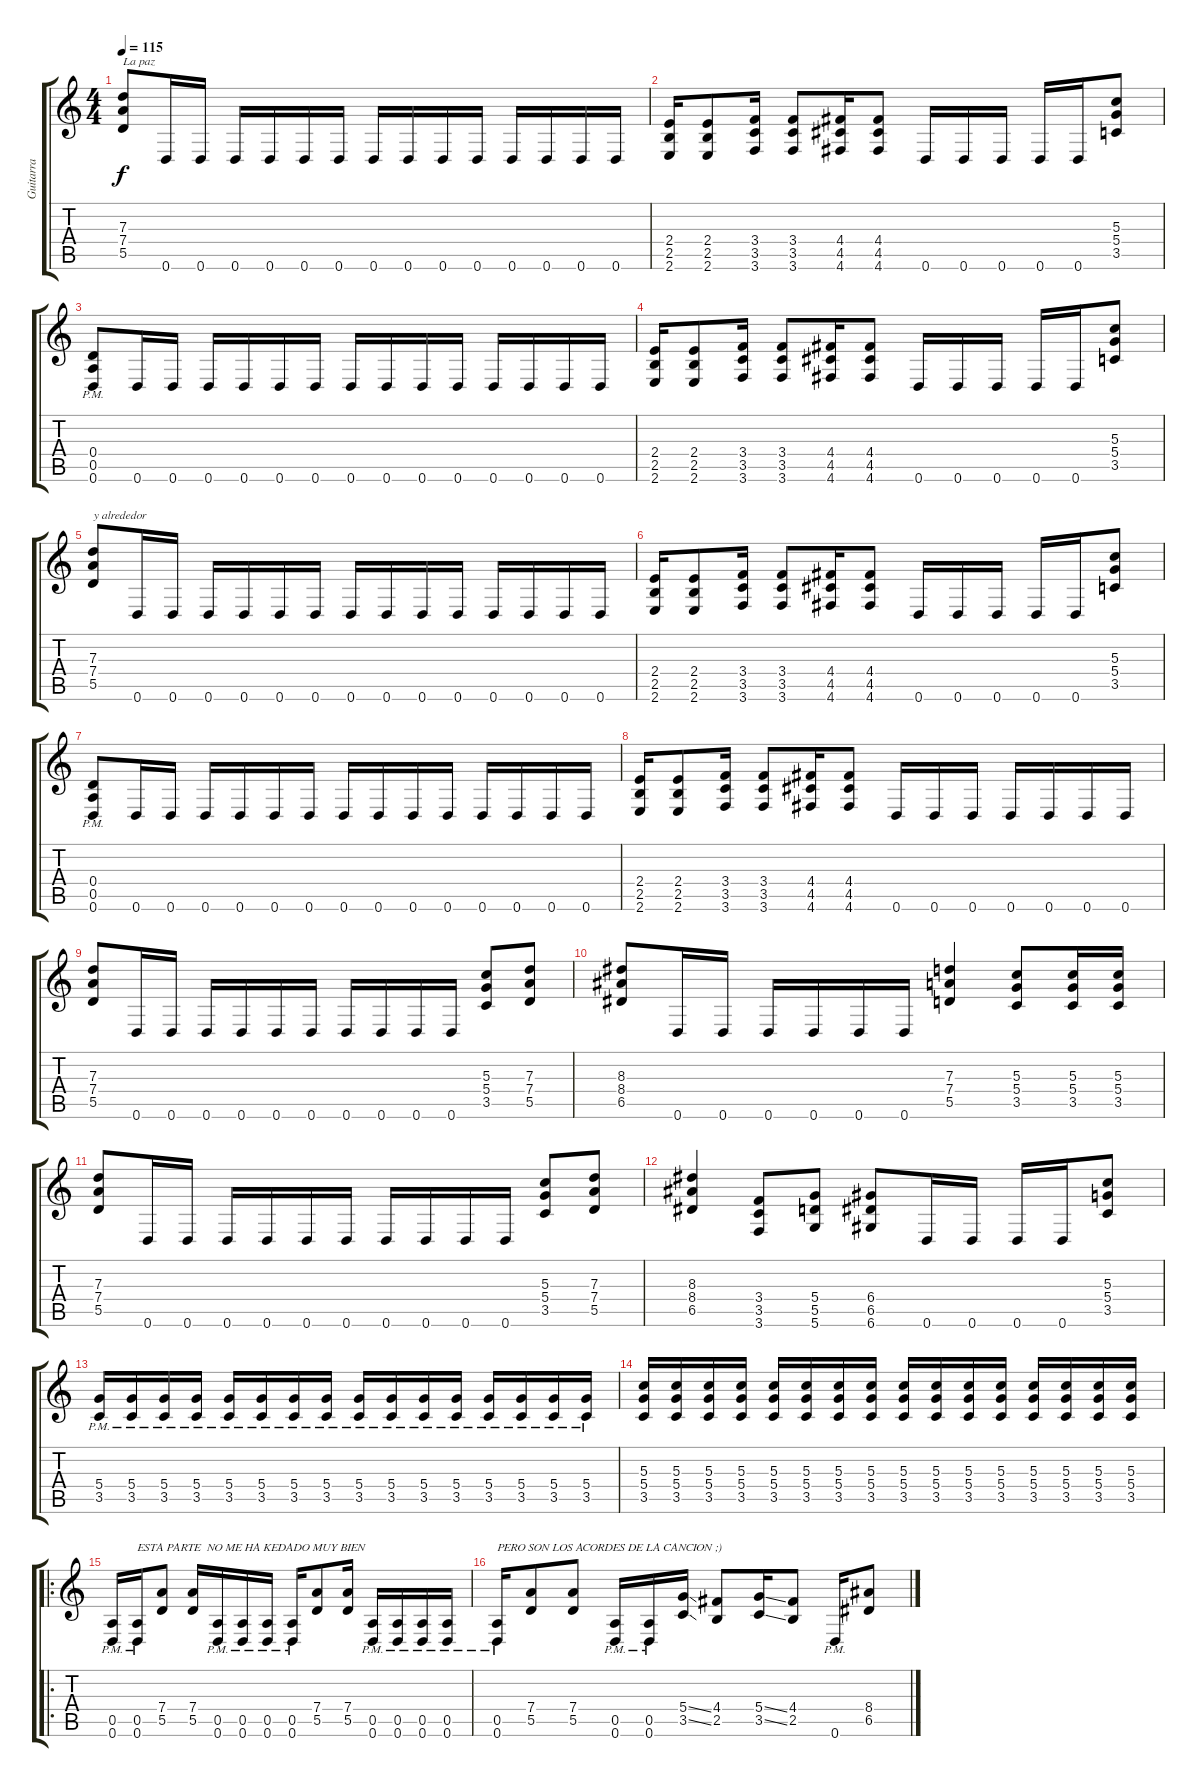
\track ("Guitarra" "Guitarra") {instrument distortionguitar}
\staff {score tabs}
\tuning (E4 B3 G3 D3 A2 D2) {hide}
\ts (4 4)
\tempo 115
\clef g2
\ks c
(7.3 7.4 5.5).8{txt "La paz " dy f} 0.6.16 0.6.16 0.6.16 0.6.16 0.6.16 0.6.16 0.6.16 0.6.16 0.6.16 0.6.16 0.6.16 0.6.16 0.6.16 0.6.16 |
(2.4 2.5 2.6).16 (2.4 2.5 2.6).8 (3.4 3.5 3.6).16 (3.4 3.5 3.6).8 (4.4 4.5 4.6).16 (4.4 4.5 4.6).8 0.6.16 0.6.16 0.6.16 0.6.16 0.6.16 (5.3 5.4 3.5).8 |
(0.4{pm} 0.5{pm} 0.6{pm}).8 0.6.16 0.6.16 0.6.16 0.6.16 0.6.16 0.6.16 0.6.16 0.6.16 0.6.16 0.6.16 0.6.16 0.6.16 0.6.16 0.6.16 |
(2.4 2.5 2.6).16 (2.4 2.5 2.6).8 (3.4 3.5 3.6).16 (3.4 3.5 3.6).8 (4.4 4.5 4.6).16 (4.4 4.5 4.6).8 0.6.16 0.6.16 0.6.16 0.6.16 0.6.16 (5.3 5.4 3.5).8 |
(7.3 7.4 5.5).8{txt "y alrededor"} 0.6.16 0.6.16 0.6.16 0.6.16 0.6.16 0.6.16 0.6.16 0.6.16 0.6.16 0.6.16 0.6.16 0.6.16 0.6.16 0.6.16 |
(2.4 2.5 2.6).16 (2.4 2.5 2.6).8 (3.4 3.5 3.6).16 (3.4 3.5 3.6).8 (4.4 4.5 4.6).16 (4.4 4.5 4.6).8 0.6.16 0.6.16 0.6.16 0.6.16 0.6.16 (5.3 5.4 3.5).8 |
(0.4{pm} 0.5{pm} 0.6{pm}).8 0.6.16 0.6.16 0.6.16 0.6.16 0.6.16 0.6.16 0.6.16 0.6.16 0.6.16 0.6.16 0.6.16 0.6.16 0.6.16 0.6.16 |
(2.4 2.5 2.6).16 (2.4 2.5 2.6).8 (3.4 3.5 3.6).16 (3.4 3.5 3.6).8 (4.4 4.5 4.6).16 (4.4 4.5 4.6).8 0.6.16 0.6.16 0.6.16 0.6.16 0.6.16 0.6.16 0.6.16 |
(7.3 7.4 5.5).8 0.6.16 0.6.16 0.6.16 0.6.16 0.6.16 0.6.16 0.6.16 0.6.16 0.6.16 0.6.16 (5.3 5.4 3.5).8 (7.3 7.4 5.5).8 |
(8.3 8.4 6.5).8 0.6.16 0.6.16 0.6.16 0.6.16 0.6.16 0.6.16 (7.3 7.4 5.5).4 (5.3 5.4 3.5).8 (5.3 5.4 3.5).16 (5.3 5.4 3.5).16 |
(7.3 7.4 5.5).8 0.6.16 0.6.16 0.6.16 0.6.16 0.6.16 0.6.16 0.6.16 0.6.16 0.6.16 0.6.16 (5.3 5.4 3.5).8 (7.3 7.4 5.5).8 |
(8.3 8.4 6.5).4 (3.4 3.5 3.6).8 (5.4 5.5 5.6).8 (6.4 6.5 6.6).8 0.6.16 0.6.16 0.6.16 0.6.16 (5.3 5.4 3.5).8 |
(5.4{pm} 3.5{pm}).16 (5.4{pm} 3.5{pm}).16 (5.4{pm} 3.5{pm}).16 (5.4{pm} 3.5{pm}).16 (5.4{pm} 3.5{pm}).16 (5.4{pm} 3.5{pm}).16 (5.4{pm} 3.5{pm}).16 (5.4{pm} 3.5{pm}).16 (5.4{pm} 3.5{pm}).16 (5.4{pm} 3.5{pm}).16 (5.4{pm} 3.5{pm}).16 (5.4{pm} 3.5{pm}).16 (5.4{pm} 3.5{pm}).16 (5.4{pm} 3.5{pm}).16 (5.4{pm} 3.5{pm}).16 (5.4{pm} 3.5{pm}).16 |
(5.3 5.4 3.5).16 (5.3 5.4 3.5).16 (5.3 5.4 3.5).16 (5.3 5.4 3.5).16 (5.3 5.4 3.5).16 (5.3 5.4 3.5).16 (5.3 5.4 3.5).16 (5.3 5.4 3.5).16 (5.3 5.4 3.5).16 (5.3 5.4 3.5).16 (5.3 5.4 3.5).16 (5.3 5.4 3.5).16 (5.3 5.4 3.5).16 (5.3 5.4 3.5).16 (5.3 5.4 3.5).16 (5.3 5.4 3.5).16 |
\ro
(0.5{pm} 0.6{pm}).16 (0.5{pm} 0.6{pm}).16{txt "ESTA PARTE  NO ME HA KEDADO MUY BIEN"} (7.4 5.5).8 (7.4 5.5).16 (0.5{pm} 0.6{pm}).16 (0.5{pm} 0.6{pm}).16 (0.5{pm} 0.6{pm}).16 (0.5{pm} 0.6{pm}).16 (7.4 5.5).8 (7.4 5.5).16 (0.5{pm} 0.6{pm}).16 (0.5{pm} 0.6{pm}).16 (0.5{pm} 0.6{pm}).16 (0.5{pm} 0.6{pm}).16 |
(0.5{pm} 0.6{pm}).16{txt "PERO SON LOS ACORDES DE LA CANCION ;)"} (7.4 5.5).8 (7.4 5.5).8 (0.5{pm} 0.6{pm}).16 (0.5{pm} 0.6{pm}).16 (5.4{ss} 3.5{ss}).16 (4.4 2.5).8 (5.4{ss} 3.5{ss}).16 (4.4 2.5).8 0.6{pm}.16 (8.4 6.5).8
